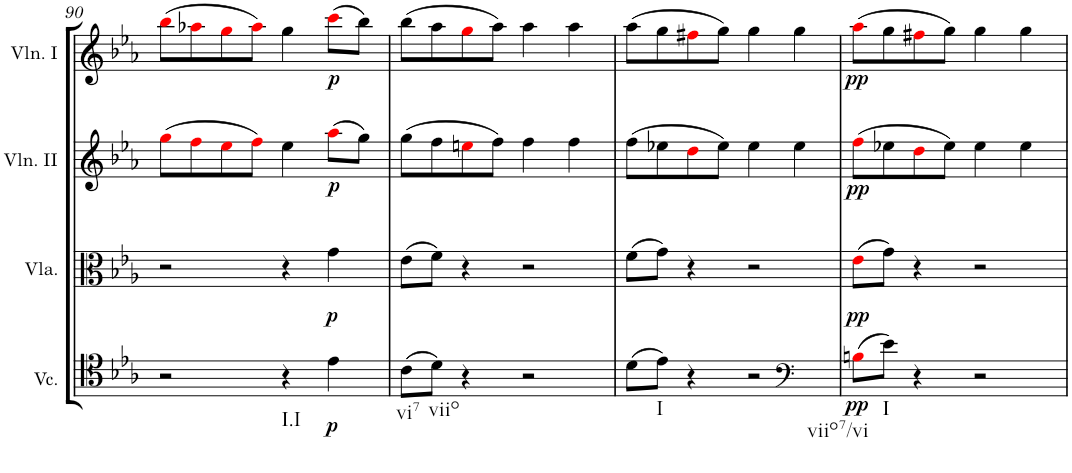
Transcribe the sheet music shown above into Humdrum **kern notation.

**kern	**dynam	**kern	**dynam	**kern	**dynam	**kern	**dynam
*part4	*part4	*part3	*part3	*part2	*part2	*part1	*part1
*staff4	*staff4	*staff3	*staff3	*staff2	*staff2	*staff1	*staff1
*I"Violoncello	*	*I"Viola	*	*I"Violin II	*	*I"Violin I	*
*I'Vc.	*	*I'Vla.	*	*I'Vln. II	*	*I'Vln. I	*
!!LO:PB:g=z
*clefC4	*	*clefC3	*	*clefG2	*	*clefG2	*
*k[b-e-a-]	*	*k[b-e-a-]	*	*k[b-e-a-]	*	*k[b-e-a-]	*
*M2/2	*	*M2/2	*	*M2/2	*	*M2/2	*
*met(c|)	*	*met(c|)	*	*met(c|)	*	*met(c|)	*
=90	=90	=90	=90	=90	=90	=90	=90
2r	.	2r	.	(8ggi\L	.	(8bb-i\L	.
.	.	.	.	8ffi\	.	8aa-Xi\	.
.	.	.	.	8ee-i\	.	8ggi\	.
.	.	.	.	8ffi\J)	.	8aa-i\J)	.
!LO:TX:b:t=I.I	!	!	!	!	!	!	!
4r	.	4r	.	4ee-\	.	4gg\	.
!	!LO:DY:b	!	!LO:DY:b	!	!LO:DY:b	!	!LO:DY:b
4e-\	p	4g\	p	(8aa-i\L	p	(8ccci\L	p
.	.	.	.	8gg\J)	.	8bb-\J)	.
=91	=91	=91	=91	=91	=91	=91	=91
!LO:TX:b:t=vi7	!	!	!	!	!	!	!
(8c\L	.	(8e-\L	.	(8gg\L	.	(8bb-\L	.
!LO:TX:b:t=viio	!	!	!	!	!	!	!
8d\J)	.	8f\J)	.	8ff\	.	8aa-\	.
4r	.	4r	.	8eeni\	.	8ggi\	.
.	.	.	.	8ff\J)	.	8aa-\J)	.
2r	.	2r	.	4ff\	.	4aa-\	.
.	.	.	.	4ff\	.	4aa-\	.
=92	=92	=92	=92	=92	=92	=92	=92
(8d\L	.	(8f\L	.	(8ff\L	.	(8aa-\L	.
!LO:TX:b:t=I	!	!	!	!	!	!	!
8e-\J)	.	8g\J)	.	8ee-X\	.	8gg\	.
4r	.	4r	.	8ddi\	.	8ff#Xi\	.
.	.	.	.	8ee-\J)	.	8gg\J)	.
2r	.	2r	.	4ee-\	.	4gg\	.
*clefF4	*	*	*	*	*	*	*
.	.	.	.	4ee-\	.	4gg\	.
=93	=93	=93	=93	=93	=93	=93	=93
!LO:TX:b:t=viio7/vi	!	!	!	!	!	!	!
!	!LO:DY:b	!	!LO:DY:b	!	!LO:DY:b	!	!LO:DY:b
(8Bni\L	pp	(8e-i\L	pp	(8ffi\L	pp	(8aa-i\L	pp
!LO:TX:b:t=I	!	!	!	!	!	!	!
8e-\J)	.	8g\J)	.	8ee-X\	.	8gg\	.
4r	.	4r	.	8ddi\	.	8ff#Xi\	.
.	.	.	.	8ee-\J)	.	8gg\J)	.
2r	.	2r	.	4ee-\	.	4gg\	.
.	.	.	.	4ee-\	.	4gg\	.
=	=	=	=	=	=	=	=
*-	*-	*-	*-	*-	*-	*-	*-
